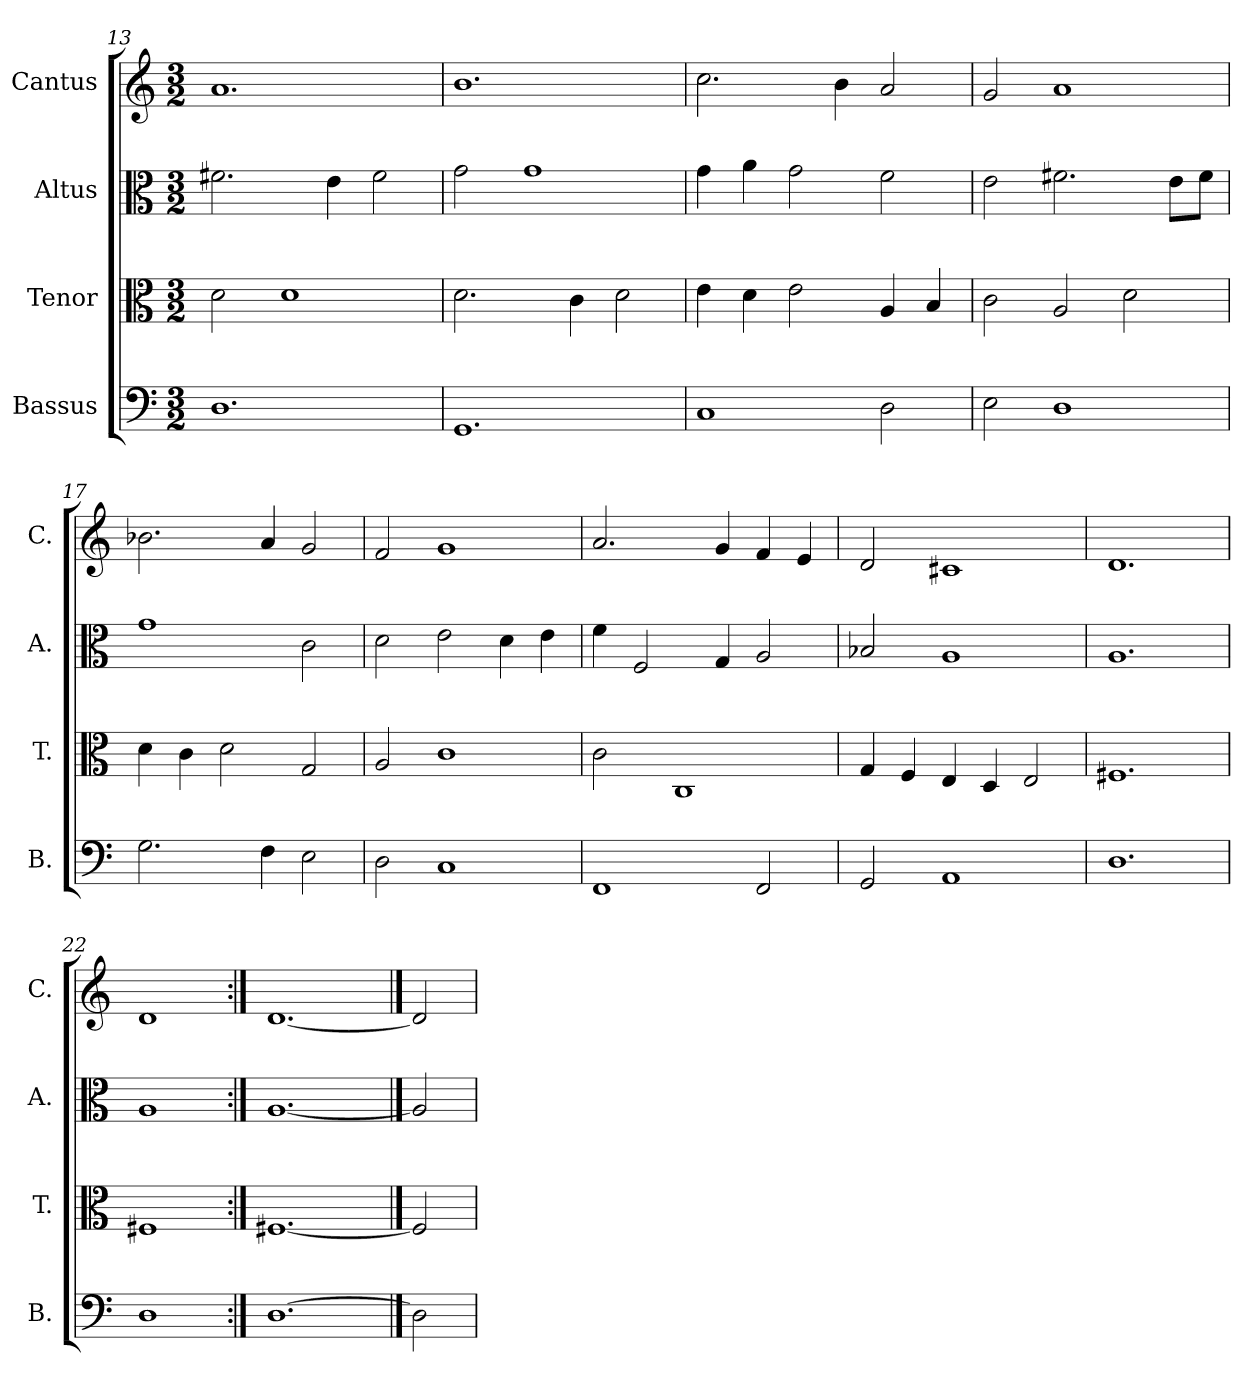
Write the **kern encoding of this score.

**kern	**kern	**kern	**kern
*part4	*part3	*part2	*part1
*staff4	*staff3	*staff2	*staff1
*I"Bassus	*I"Tenor	*I"Altus	*I"Cantus
*I'B.	*I'T.	*I'A.	*I'C.
*clefF4	*clefC3	*clefC3	*clefG2
*k[]	*k[]	*k[]	*k[]
*M3/2	*M3/2	*M3/2	*M3/2
=13	=13	=13	=13
1.D	2d\	2.f#X\	1.a
.	1d	.	.
.	.	4e\	.
.	.	2f#\	.
=14	=14	=14	=14
1.GG	2.d\	2g\	1.b
.	.	1g	.
.	4c\	.	.
.	2d\	.	.
=15	=15	=15	=15
1C	4e\	4g\	2.cc\
.	4d\	4a\	.
.	2e\	2g\	.
.	.	.	4b\
2D\	4A/	2f\	2a/
.	4B/	.	.
=16	=16	=16	=16
2E\	2c\	2e\	2g/
1D	2A/	2.f#X\	1a
.	2d\	.	.
.	.	8e\L	.
.	.	8f#\J	.
=17	=17	=17	=17
2.G\	4d\	1g	2.b-X\
.	4c\	.	.
.	2d\	.	.
4F\	.	.	4a/
2E\	2G/	2c\	2g/
!!LO:LB:g=z
=18	=18	=18	=18
2D\	2A/	2d\	2f/
1C	1c	2e\	1g
.	.	4d\	.
.	.	4e\	.
=19	=19	=19	=19
1FF	2c\	4f\	2.a/
.	.	2F/	.
.	1C	.	.
.	.	4G/	4g/
2FF/	.	2A/	4f/
.	.	.	4e/
=20	=20	=20	=20
2GG/	4G/	2B-X/	2d/
.	4F/	.	.
1AA	4E/	1A	1c#X
.	4D/	.	.
.	2E/	.	.
=21	=21	=21	=21
1.D	1.F#X	1.A	1.d
=22	=22	=22	=22
1D	1F#X	1A	1d
=23:|!	=23:|!	=23:|!	=23:|!
[1.D	[1.F#X	[1.A	[1.d
==24	==24	==24	==24
2D]	2F#]	2A]	2d]
=	=	=	=
*-	*-	*-	*-
